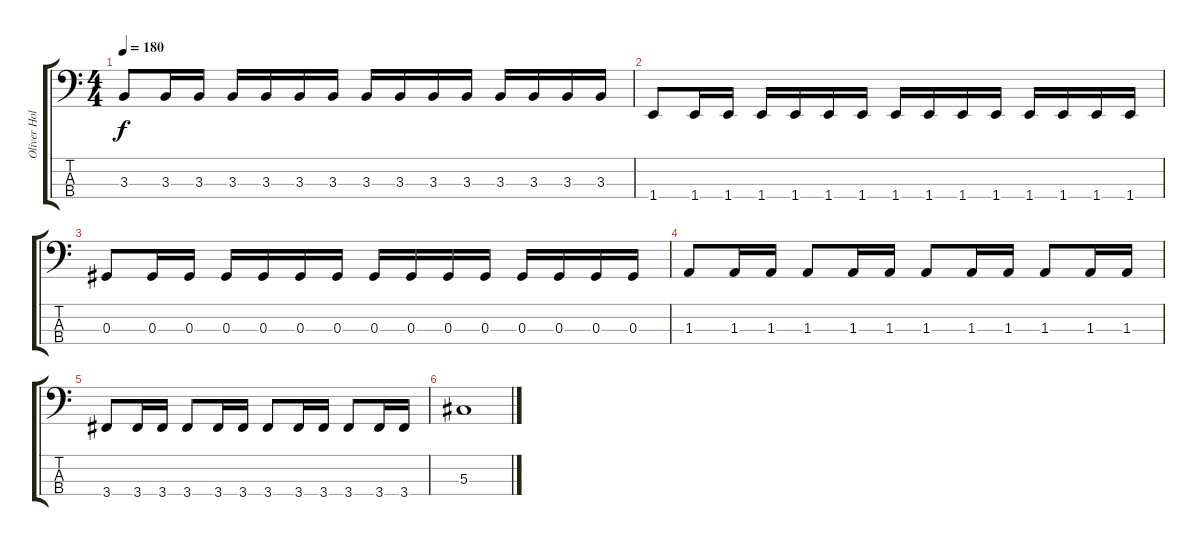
\track ("Oliver Holzwarth" "Oliver Hol") {instrument electricbasspick}
\staff {score tabs}
\tuning (Gb2 Db2 Ab1 Eb1) {hide}
\ts (4 4)
\tempo 180
\clef f4
\ks c
3.3.8{dy f} 3.3.16 3.3.16 3.3.16 3.3.16 3.3.16 3.3.16 3.3.16 3.3.16 3.3.16 3.3.16 3.3.16 3.3.16 3.3.16 3.3.16 |
1.4.8 1.4.16 1.4.16 1.4.16 1.4.16 1.4.16 1.4.16 1.4.16 1.4.16 1.4.16 1.4.16 1.4.16 1.4.16 1.4.16 1.4.16 |
0.3.8 0.3.16 0.3.16 0.3.16 0.3.16 0.3.16 0.3.16 0.3.16 0.3.16 0.3.16 0.3.16 0.3.16 0.3.16 0.3.16 0.3.16 |
1.3.8 1.3.16 1.3.16 1.3.8 1.3.16 1.3.16 1.3.8 1.3.16 1.3.16 1.3.8 1.3.16 1.3.16 |
3.4.8 3.4.16 3.4.16 3.4.8 3.4.16 3.4.16 3.4.8 3.4.16 3.4.16 3.4.8 3.4.16 3.4.16 |
5.3.1
